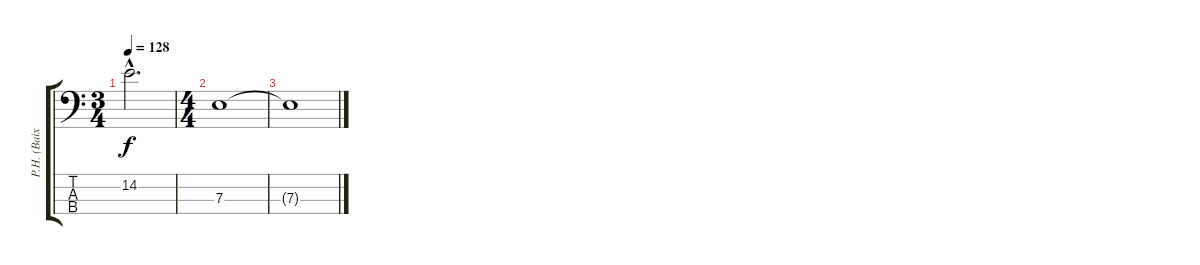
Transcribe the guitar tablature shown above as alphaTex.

\track ("P.H. (Baixo)" "P.H. (Baix") {instrument electricbasspick}
\staff {score tabs}
\tuning (G2 D2 A1 E1) {hide}
\ts (3 4)
\tempo 128
\clef f4
\ks c
14.2{hac t}.2{d dy f} |
\ts (4 4)
7.3.1 |
7.3{t}.1
